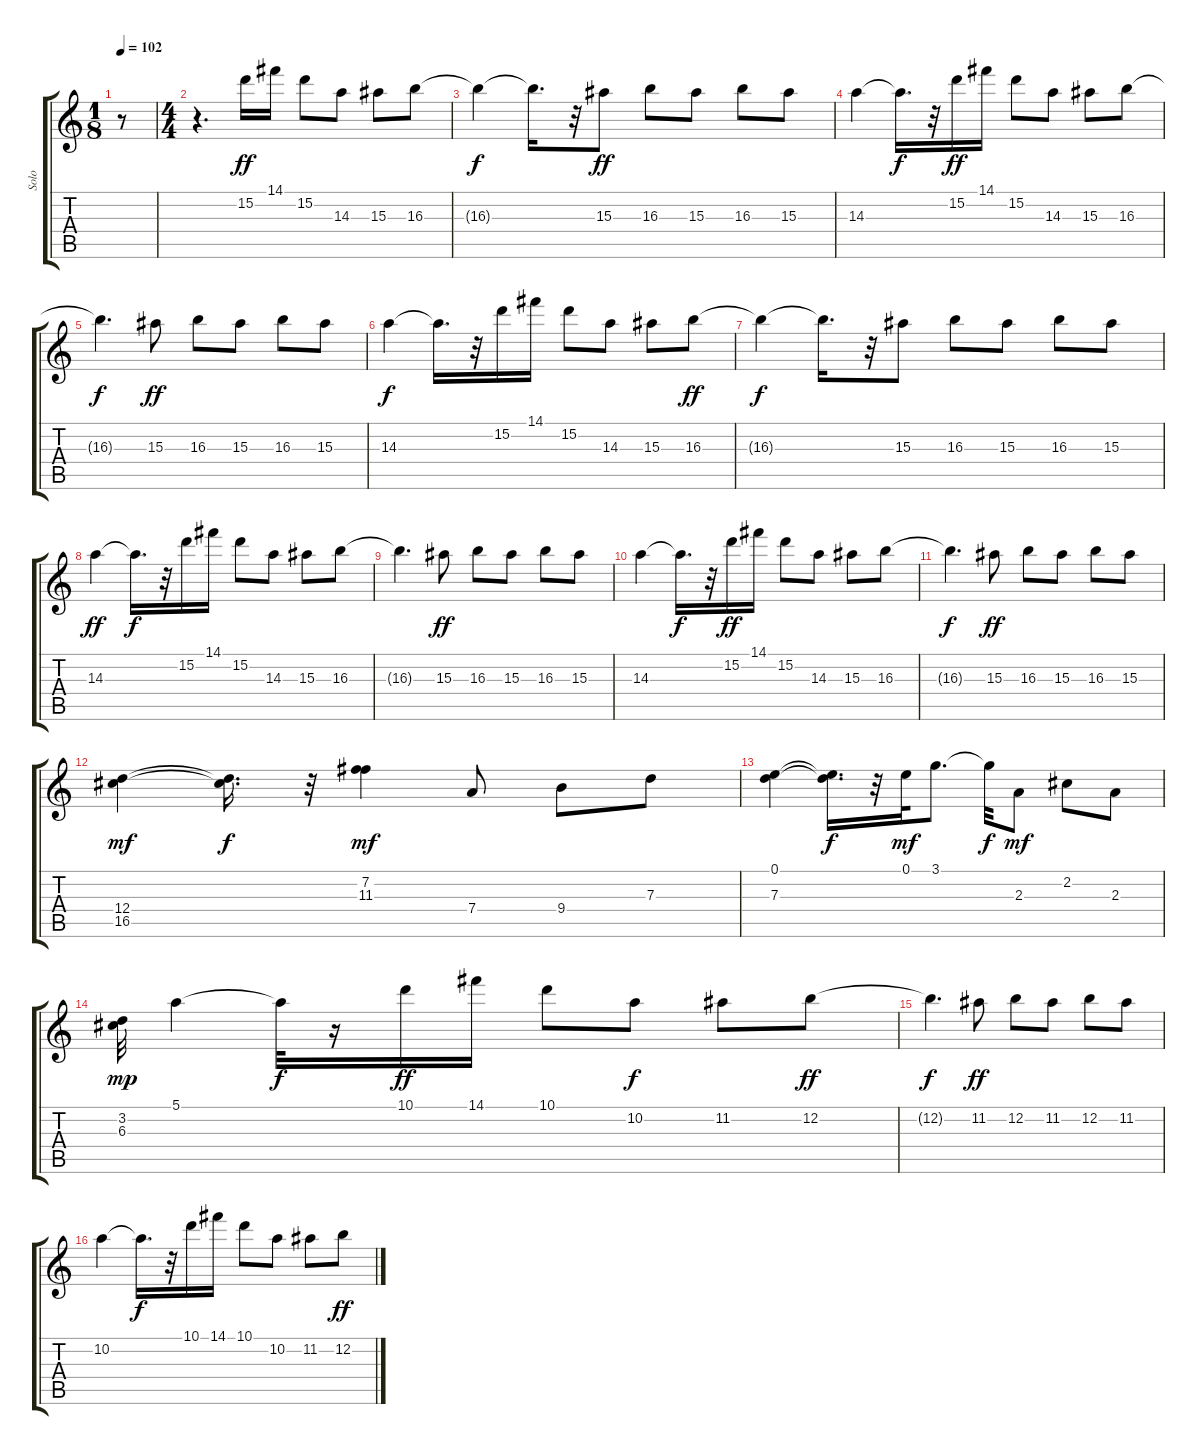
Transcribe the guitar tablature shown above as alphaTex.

\track ("Solo" "Solo") {instrument electricguitarclean}
\staff {score tabs}
\tuning (E4 B3 G3 D3 A2 E2) {hide}
\ts (1 8)
\tempo 102
\clef g2
\ks c
r.8{dy ff instrument electricguitarclean} |
\ts (4 4)
r.4{d} 15.2.16 14.1.16 15.2.8 14.3.8 15.3.8 16.3.8 |
16.3{t}.4{dy f} 16.3{t}.16{d} r.32 15.3.8{dy ff} 16.3.8 15.3.8 16.3.8 15.3.8 |
14.3.4 14.3{t}.16{d dy f} r.32 15.2.16{dy ff} 14.1.16 15.2.8 14.3.8 15.3.8 16.3.8 |
16.3{t}.4{d dy f} 15.3.8{dy ff} 16.3.8 15.3.8 16.3.8 15.3.8 |
14.3.4{dy f} 14.3{t}.16{d} r.32 15.2.16 14.1.16 15.2.8 14.3.8 15.3.8 16.3.8{dy ff} |
16.3{t}.4{dy f} 16.3{t}.16{d} r.32 15.3.8 16.3.8 15.3.8 16.3.8 15.3.8 |
14.3.4{dy ff} 14.3{t}.16{d dy f} r.32 15.2.16 14.1.16 15.2.8 14.3.8 15.3.8 16.3.8 |
16.3{t}.4{d} 15.3.8{dy ff} 16.3.8 15.3.8 16.3.8 15.3.8 |
14.3.4 14.3{t}.16{d dy f} r.32 15.2.16{dy ff} 14.1.16 15.2.8 14.3.8 15.3.8 16.3.8 |
16.3{t}.4{d dy f} 15.3.8{dy ff} 16.3.8 15.3.8 16.3.8 15.3.8 |
(12.4 16.5).4{dy mf} (12.4{t} 16.5{t}).16{d dy f} r.32 (7.2 11.3).4{dy mf} 7.4.8 9.4.8 7.3.8 |
(0.1 7.3).4 (0.1{t} 7.3{t}).16{d dy f} r.32 0.1.32{dy mf} 3.1.8{d} 3.1{t}.32{dy f} 2.3.8{dy mf} 2.2.8 2.3.8 |
(3.2 6.3).32{dy mp} 5.1.4 5.1{t}.32{dy f} r.16 10.1.16{dy ff} 14.1.16 10.1.8 10.2.8{dy f} 11.2.8 12.2.8{dy ff} |
12.2{t}.4{d dy f} 11.2.8{dy ff} 12.2.8 11.2.8 12.2.8 11.2.8 |
10.2.4 10.2{t}.16{d dy f} r.32 10.1.16 14.1.16 10.1.8 10.2.8 11.2.8 12.2.8{dy ff}
